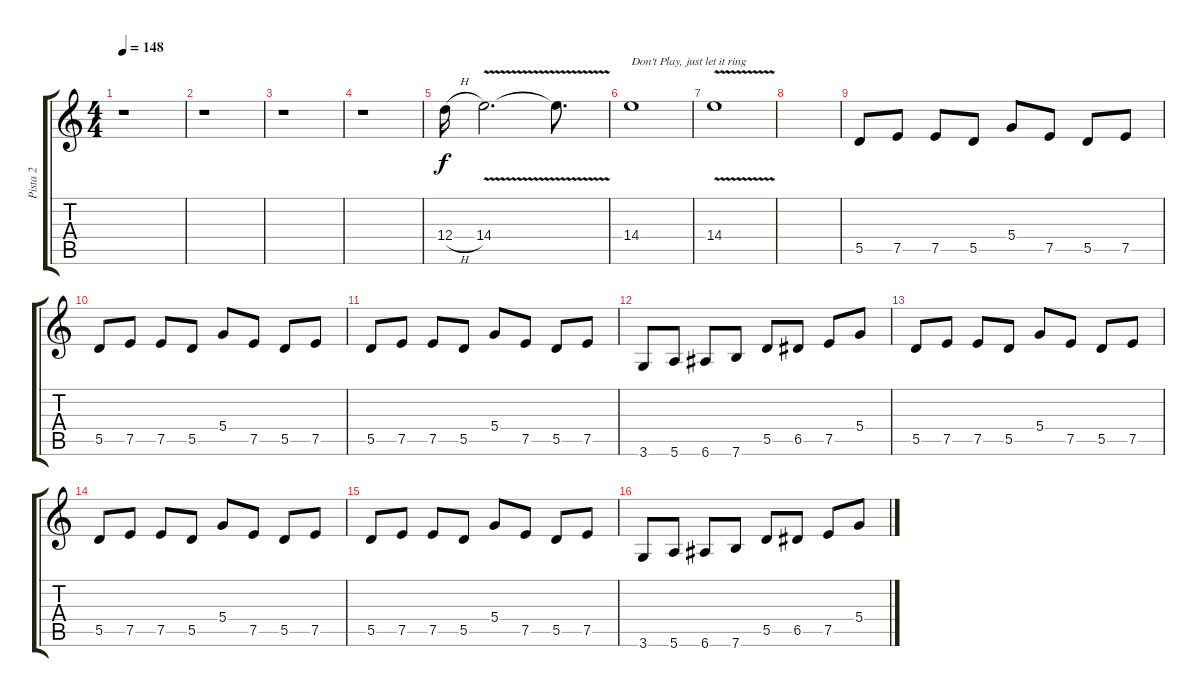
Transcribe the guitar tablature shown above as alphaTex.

\track ("Pista 2" "Pista 2") {instrument distortionguitar}
\staff {score tabs}
\tuning (E4 B3 G3 D3 A2 E2) {hide}
\ts (4 4)
\tempo 148
\clef g2
\ks c
r.1{dy f} |
r.1 |
r.1 |
r.1 |
12.4{h}.16 14.4{v}.2{d} 14.4{t}.8{d} |
14.4.1{txt "Don't Play, just let it ring                      "} |
14.4{v}.1 |
|
5.5.8 7.5.8 7.5.8 5.5.8 5.4.8 7.5.8 5.5.8 7.5.8 |
5.5.8 7.5.8 7.5.8 5.5.8 5.4.8 7.5.8 5.5.8 7.5.8 |
5.5.8 7.5.8 7.5.8 5.5.8 5.4.8 7.5.8 5.5.8 7.5.8 |
3.6.8 5.6.8 6.6.8 7.6.8 5.5.8 6.5.8 7.5.8 5.4.8 |
5.5.8 7.5.8 7.5.8 5.5.8 5.4.8 7.5.8 5.5.8 7.5.8 |
5.5.8 7.5.8 7.5.8 5.5.8 5.4.8 7.5.8 5.5.8 7.5.8 |
5.5.8 7.5.8 7.5.8 5.5.8 5.4.8 7.5.8 5.5.8 7.5.8 |
3.6.8 5.6.8 6.6.8 7.6.8 5.5.8 6.5.8 7.5.8 5.4.8
